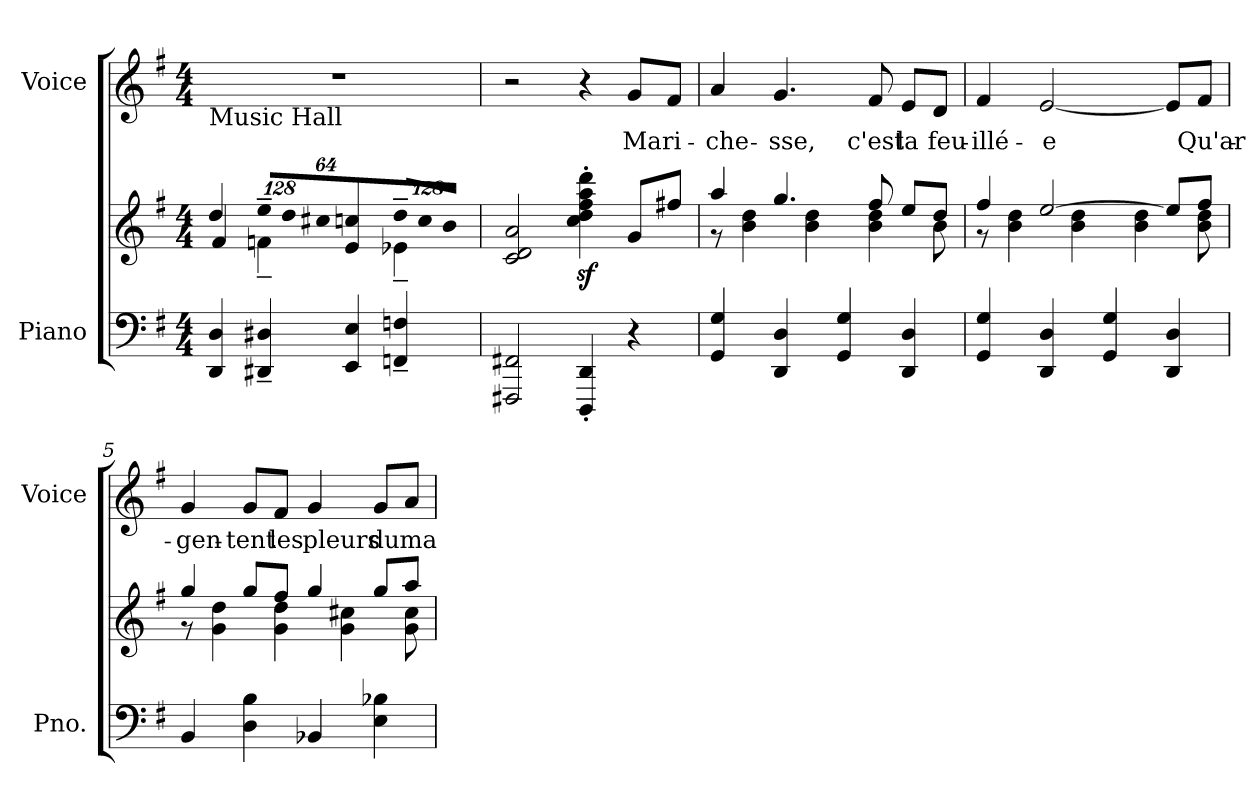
**kern	**kern	**kern	**text
*part2	*part2	*part1	*part1
*staff3	*staff2	*staff1	*staff1
*I"Piano	*	*I"Voice	*
*I'Pno.	*	*I'Voice	*
!!LO:PB:g=z
*clefF4	*clefG2	*clefG2	*
*k[f#]	*k[f#]	*k[f#]	*
*G:	*G:	*G:	*
*M4/4	*M4/4	*M4/4	*
=1	=1	=1	=1
*	*^	*	*
!	!	!	!LO:TX:b:t=Music Hall	!
4DDi/ 4Di	4ddi/	4f#i/	1r	.
*	*Xbrackettup	*	*	*
!	!LO:N:vis=8	!	!	!
4DD#Xi/~ 4D#Xi~	1024%85ee~i/L	4fn~i\	.	.
!	!LO:N:vis=8	!	!	!
.	1024%85ddi/	.	.	.
!	!LO:N:vis=8	!	!	!
.	512%43cc#Xi/J	.	.	.
4EEi/ 4Ei	4ei\ 4ccni	4ryy	.	.
!	!LO:N:vis=8	!	!	!
4FFni/~ 4Fni~	1024%85dd~i/L	4e-X~i\	.	.
!	!LO:N:vis=8	!	!	!
.	1024%85cci/	.	.	.
!	!LO:N:vis=8	!	!	!
.	512%43bi/J	.	.	.
*	*v	*v	*	*
=2	=2	=2	=2
2FFF#Xi/ 2FF#Xi	2ci/ 2di 2ai	2r	.
*X8ba	*	*	*
4DDDi/' 4DDi'	4cci\z' 4ddiz' 4ff#iz' 4aaiz' 4dddiz'	4r	.
!	!	!	!LO:LY:b:color=#000000
4r	8gi/L	8gi/L	Ma
*	*8ba	*	*
!	!	!	!LO:LY:b:color=#000000
.	8f#Xi/J	8f#i/J	ri-
=3	=3	=3	=3
*	*^	*	*
!	!	!	!	!LO:LY:b:color=#000000
4GGi/ 4Gi	4ai/	8r	4ai/	-che-
.	.	4Bi\ 4di	.	.
!	!	!	!	!LO:LY:b:color=#000000
4DDi/ 4Di	4.gi/	.	4.gi/	-sse,
.	.	4Bi\ 4di	.	.
4GGi/ 4Gi	.	.	.	.
!	!	!	!	!LO:LY:b:color=#000000
.	8f#i/	4Bi\ 4di	8f#i/	c'est
!	!	!	!	!LO:LY:b:color=#000000
4DDi/ 4Di	8ei/L	.	8ei/L	la
!	!	!	!	!LO:LY:b:color=#000000
.	8di/J	8Bi\	8di/J	feu-
!!LO:LB:g=z
=4	=4	=4	=4	=4
!	!	!	!	!LO:LY:b:color=#000000
4GGi/ 4Gi	4f#i/	8r	4f#i/	-illé-
.	.	4Bi\ 4di	.	.
!	!	!	!	!LO:LY:b:color=#000000
4DDi/ 4Di	[>2ei/	.	[<2ei/	-e
.	.	4Bi\ 4di	.	.
4GGi/ 4Gi	.	.	.	.
.	.	4Bi\ 4di	.	.
4DDi/ 4Di	8ei/L]	.	8ei/L]	.
!	!	!	!	!LO:LY:b:color=#000000
.	8f#i/J	8Bi\ 8di	8f#i/J	Qu'ar-
=5	=5	=5	=5	=5
!	!	!	!	!LO:LY:b:color=#000000
4BBi/	4gi/	8r	4gi/	-gen-
.	.	4Gi\ 4di	.	.
!	!	!	!	!LO:LY:b:color=#000000
4Di\ 4Bi	8gi/L	.	8gi/L	-tent
!	!	!	!	!LO:LY:b:color=#000000
.	8f#i/J	4Gi\ 4di	8f#i/J	les
!	!	!	!	!LO:LY:b:color=#000000
4BB-Xi/	4gi/	.	4gi/	pleurs
.	.	4Gi\ 4c#Xi	.	.
!	!	!	!	!LO:LY:b:color=#000000
4Ei\ 4B-Xi	8gi/L	.	8gi/L	du
!	!	!	!	!LO:LY:b:color=#000000
.	8ai/J	8Gi\ 8c#i	8ai/J	ma-
*	*v	*v	*	*
=	=	=	=
*-	*-	*-	*-
